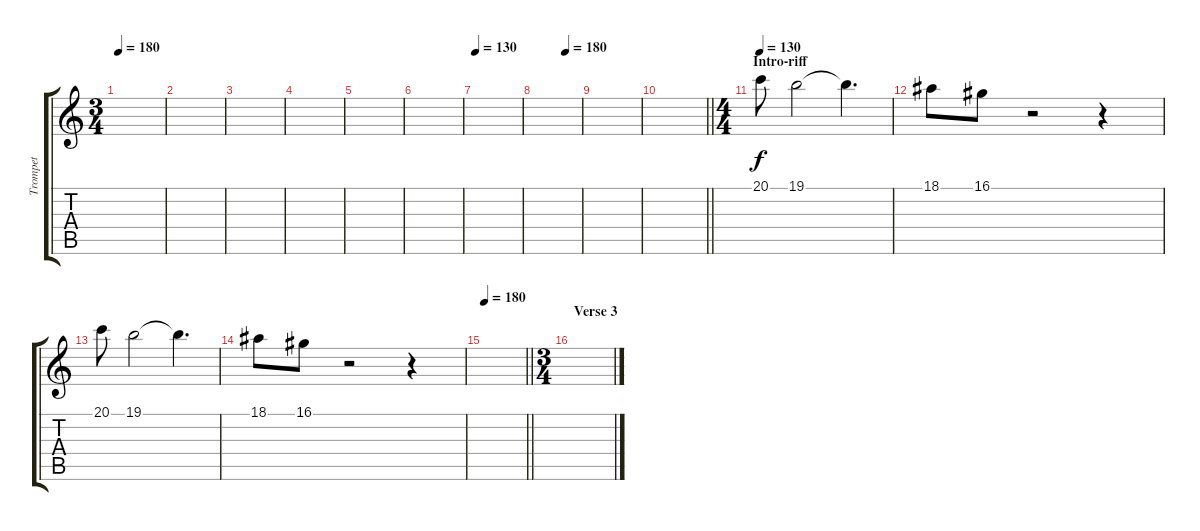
\track ("Trompet" "Trompet") {instrument trumpet}
\staff {score tabs}
\tuning (E4 B3 G3 D3 A2 E2) {hide}
\ts (3 4)
\tempo 180
\clef g2
\ks c
|
|
|
|
|
|
\tempo 130
|
\tempo (180 0.6666666666666666)
|
|
\barLineRight lightlight
|
\ts (4 4)
\section ("" "Intro-riff")
\tempo 130
20.1.8 19.1.2 19.1{t}.4{d} |
18.1.8 16.1.8 r.2 r.4 |
20.1.8 19.1.2 19.1{t}.4{d} |
18.1.8 16.1.8 r.2 r.4 |
\tempo 180
\barLineRight lightlight
|
\ts (3 4)
\section ("" "Verse 3")
